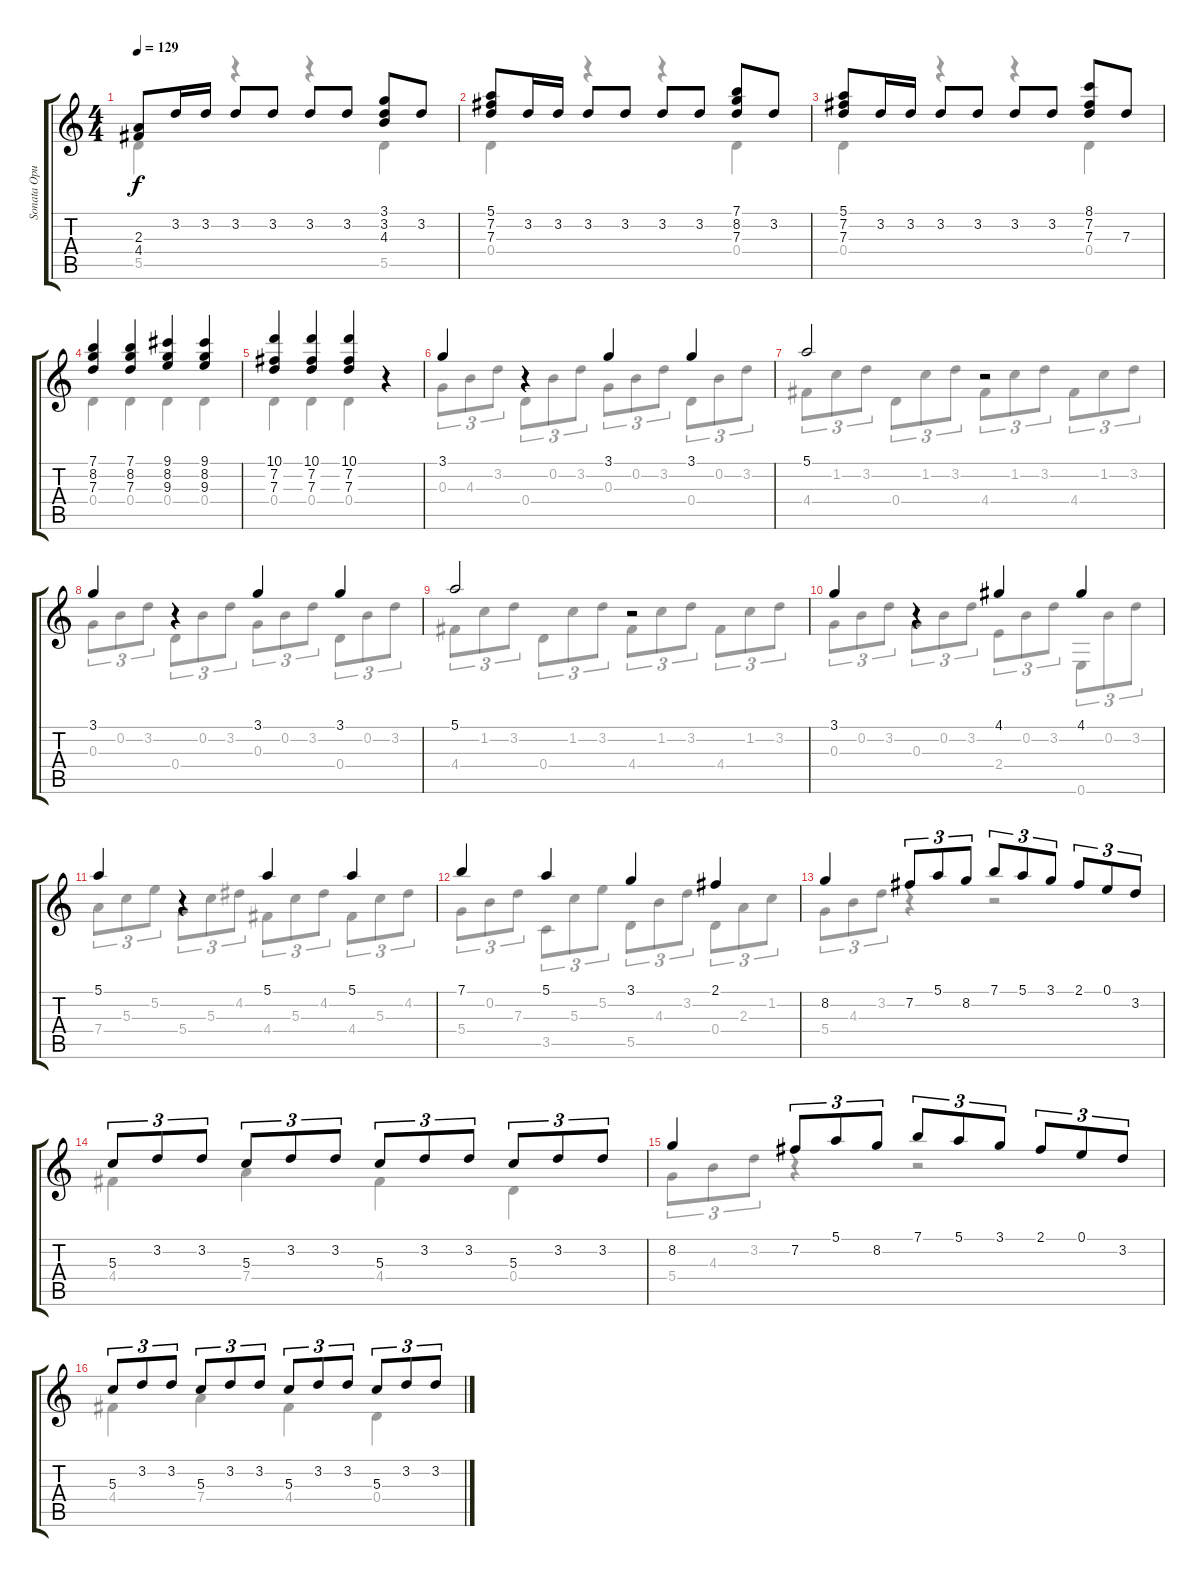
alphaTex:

\track ("Sonata Opus 15 - Fernando Sor" "Sonata Opu") {instrument acousticguitarnylon}
\staff {score tabs}
\tuning (E4 B3 G3 D3 A2 E2) {hide}
\voice
\ts (4 4)
\tempo 129
\clef g2
\ks c
(2.3 4.4).8{dy f} 3.2.16 3.2.16 3.2.8 3.2.8 3.2.8 3.2.8 (3.1 3.2 4.3).8 3.2.8 |
(5.1 7.2 7.3).8 3.2.16 3.2.16 3.2.8 3.2.8 3.2.8 3.2.8 (7.1 8.2 7.3).8 3.2.8 |
(5.1 7.2 7.3).8 3.2.16 3.2.16 3.2.8 3.2.8 3.2.8 3.2.8 (8.1 7.2 7.3).8 7.3.8 |
(7.1 8.2 7.3).4 (7.1 8.2 7.3).4 (9.1 8.2 9.3).4 (9.1 8.2 9.3).4 |
(10.1 7.2 7.3).4 (10.1 7.2 7.3).4 (10.1 7.2 7.3).4 r.4 |
3.1.4 r.4 3.1.4 3.1.4 |
5.1.2 r.2 |
3.1.4 r.4 3.1.4 3.1.4 |
5.1.2 r.2 |
3.1.4 r.4 4.1.4 4.1.4 |
5.1.4 r.4 5.1.4 5.1.4 |
7.1.4 5.1.4 3.1.4 2.1.4 |
8.2.4 7.2.8{tu (3 2)} 5.1.8{tu (3 2)} 8.2.8{tu (3 2)} 7.1.8{tu (3 2)} 5.1.8{tu (3 2)} 3.1.8{tu (3 2)} 2.1.8{tu (3 2)} 0.1.8{tu (3 2)} 3.2.8{tu (3 2)} |
5.3.8{tu (3 2)} 3.2.8{tu (3 2)} 3.2.8{tu (3 2)} 5.3.8{tu (3 2)} 3.2.8{tu (3 2)} 3.2.8{tu (3 2)} 5.3.8{tu (3 2)} 3.2.8{tu (3 2)} 3.2.8{tu (3 2)} 5.3.8{tu (3 2)} 3.2.8{tu (3 2)} 3.2.8{tu (3 2)} |
8.2.4 7.2.8{tu (3 2)} 5.1.8{tu (3 2)} 8.2.8{tu (3 2)} 7.1.8{tu (3 2)} 5.1.8{tu (3 2)} 3.1.8{tu (3 2)} 2.1.8{tu (3 2)} 0.1.8{tu (3 2)} 3.2.8{tu (3 2)} |
5.3.8{tu (3 2)} 3.2.8{tu (3 2)} 3.2.8{tu (3 2)} 5.3.8{tu (3 2)} 3.2.8{tu (3 2)} 3.2.8{tu (3 2)} 5.3.8{tu (3 2)} 3.2.8{tu (3 2)} 3.2.8{tu (3 2)} 5.3.8{tu (3 2)} 3.2.8{tu (3 2)} 3.2.8{tu (3 2)}
\voice
\clef g2
\ottava regular
\simile none
\ks c
5.5.4{dy f} r.4 r.4 5.5.4 |
0.4.4 r.4 r.4 0.4.4 |
0.4.4 r.4 r.4 0.4.4 |
0.4.4 0.4.4 0.4.4 0.4.4 |
0.4.4 0.4.4 0.4.4 r.4 |
0.3.8{tu (3 2)} 4.3.8{tu (3 2)} 3.2.8{tu (3 2)} 0.4.8{tu (3 2)} 0.2.8{tu (3 2)} 3.2.8{tu (3 2)} 0.3.8{tu (3 2)} 0.2.8{tu (3 2)} 3.2.8{tu (3 2)} 0.4.8{tu (3 2)} 0.2.8{tu (3 2)} 3.2.8{tu (3 2)} |
4.4.8{tu (3 2)} 1.2.8{tu (3 2)} 3.2.8{tu (3 2)} 0.4.8{tu (3 2)} 1.2.8{tu (3 2)} 3.2.8{tu (3 2)} 4.4.8{tu (3 2)} 1.2.8{tu (3 2)} 3.2.8{tu (3 2)} 4.4.8{tu (3 2)} 1.2.8{tu (3 2)} 3.2.8{tu (3 2)} |
0.3.8{tu (3 2)} 0.2.8{tu (3 2)} 3.2.8{tu (3 2)} 0.4.8{tu (3 2)} 0.2.8{tu (3 2)} 3.2.8{tu (3 2)} 0.3.8{tu (3 2)} 0.2.8{tu (3 2)} 3.2.8{tu (3 2)} 0.4.8{tu (3 2)} 0.2.8{tu (3 2)} 3.2.8{tu (3 2)} |
4.4.8{tu (3 2)} 1.2.8{tu (3 2)} 3.2.8{tu (3 2)} 0.4.8{tu (3 2)} 1.2.8{tu (3 2)} 3.2.8{tu (3 2)} 4.4.8{tu (3 2)} 1.2.8{tu (3 2)} 3.2.8{tu (3 2)} 4.4.8{tu (3 2)} 1.2.8{tu (3 2)} 3.2.8{tu (3 2)} |
0.3.8{tu (3 2)} 0.2.8{tu (3 2)} 3.2.8{tu (3 2)} 0.3.8{tu (3 2)} 0.2.8{tu (3 2)} 3.2.8{tu (3 2)} 2.4.8{tu (3 2)} 0.2.8{tu (3 2)} 3.2.8{tu (3 2)} 0.6.8{tu (3 2)} 0.2.8{tu (3 2)} 3.2.8{tu (3 2)} |
7.4.8{tu (3 2)} 5.3.8{tu (3 2)} 5.2.8{tu (3 2)} 5.4.8{tu (3 2)} 5.3.8{tu (3 2)} 4.2.8{tu (3 2)} 4.4.8{tu (3 2)} 5.3.8{tu (3 2)} 4.2.8{tu (3 2)} 4.4.8{tu (3 2)} 5.3.8{tu (3 2)} 4.2.8{tu (3 2)} |
5.4.8{tu (3 2)} 0.2.8{tu (3 2)} 7.3.8{tu (3 2)} 3.5.8{tu (3 2)} 5.3.8{tu (3 2)} 5.2.8{tu (3 2)} 5.5.8{tu (3 2)} 4.3.8{tu (3 2)} 3.2.8{tu (3 2)} 0.4.8{tu (3 2)} 2.3.8{tu (3 2)} 1.2.8{tu (3 2)} |
5.4.8{tu (3 2)} 4.3.8{tu (3 2)} 3.2.8{tu (3 2)} r.4 r.2 |
4.4.4 7.4.4 4.4.4 0.4.4 |
5.4.8{tu (3 2)} 4.3.8{tu (3 2)} 3.2.8{tu (3 2)} r.4 r.2 |
4.4.4 7.4.4 4.4.4 0.4.4
